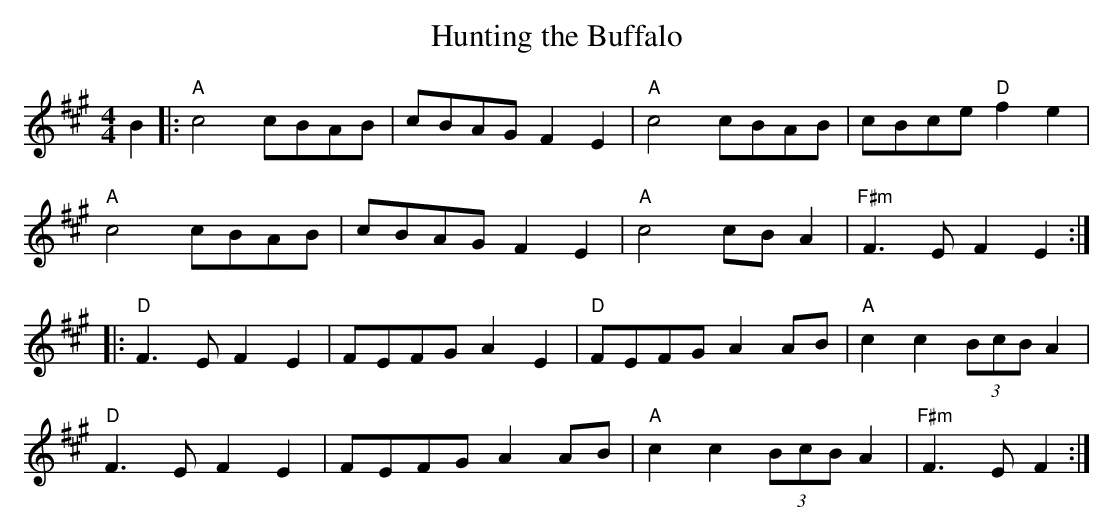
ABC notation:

X:1
T:Hunting the Buffalo
M:4/4
K:A
B2 |:"A"c4 cBAB | cBAGF2E2 |"A" c4cBAB | cBce"D"f2e2 |
"A"c4 cBAB | cBAGF2E2 |"A" c4cBA2 |"F#m"F3EF2E2 :|
|:"D"F3EF2E2 | FEFGA2E2 |"D" FEFGA2AB |"A" c2c2 (3BcBA2 |
"D"F3EF2E2 | FEFGA2AB | "A"c2c2(3BcB A2 | "F#m"F3EF2 :|
